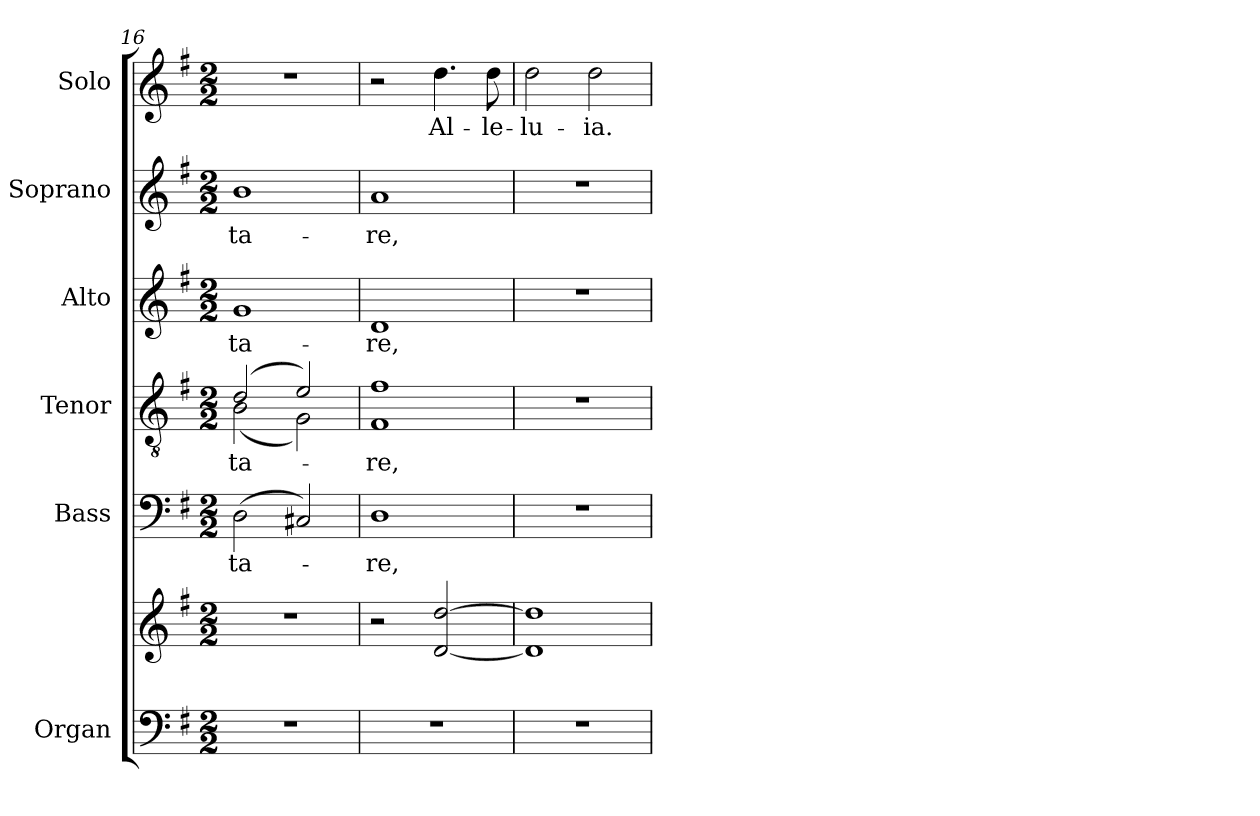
**kern	**kern	**kern	**text	**kern	**text	**kern	**text	**kern	**text	**kern	**text
*part6	*part6	*part5	*part5	*part4	*part4	*part3	*part3	*part2	*part2	*part1	*part1
*staff7	*staff6	*staff5	*staff5	*staff4	*staff4	*staff3	*staff3	*staff2	*staff2	*staff1	*staff1
*I"Organ	*	*I"Bass	*	*I"Tenor	*	*I"Alto	*	*I"Soprano	*	*I"Solo	*
*I'Org.	*	*I'B.	*	*I'T.	*	*I'A.	*	*I'S.	*	*I'Solo	*
*clefF4	*clefG2	*clefF4	*	*clefGv2	*	*clefG2	*	*clefG2	*	*clefG2	*
*	*	*	*	*ITrd7c12	*	*	*	*	*	*	*
*k[f#]	*k[f#]	*k[f#]	*	*k[f#]	*	*k[f#]	*	*k[f#]	*	*k[f#]	*
*G:	*G:	*G:	*	*G:	*	*G:	*	*G:	*	*G:	*
*M2/2	*M2/2	*M2/2	*	*M2/2	*	*M2/2	*	*M2/2	*	*M2/2	*
=16	=16	=16	=16	=16	=16	=16	=16	=16	=16	=16	=16
!	!	!	!LO:LY:b:color=#000000	!	!	!	!	!	!	!	!
!	!	!	!	!	!LO:LY:b:color=#000000	!	!	!	!	!	!
*	*	*	*	*^	*	*	*	*	*	*	*
!	!	!	!	!	!	!	!	!LO:LY:b:color=#000000	!	!	!	!
!	!	!	!	!	!	!	!	!	!	!LO:LY:b:color=#000000	!	!
1r	1r	(2Di\	-ta-	(2Di/	(2BBi\	-ta-	1gi	-ta-	1bi	-ta-	1r	.
.	.	2C#Xi/)	.	2Ei/)	2GGi\)	.	.	.	.	.	.	.
=17	=17	=17	=17	=17	=17	=17	=17	=17	=17	=17	=17	=17
!	!	!	!LO:LY:b:color=#000000	!	!	!	!	!	!	!	!	!
!	!	!	!	!	!	!LO:LY:b:color=#000000	!	!	!	!	!	!
!	!	!	!	!	!	!	!	!LO:LY:b:color=#000000	!	!	!	!
!	!	!	!	!	!	!	!	!	!	!LO:LY:b:color=#000000	!	!
!	!	!	!	!	!	!	!	!	!	!	!	!LO:LY:a:color=#000000
1r	2r	1Di	-re,	1F#i	1FF#i	-re,	1di	-re,	1ai	-re,	2r	Semi-Chorus
!	!	!	!	!	!	!	!	!	!	!	!	!LO:LY:b:color=#000000
.	[<2di/ [>2ddi	.	.	.	.	.	.	.	.	.	4.ddi\	Al-
!	!	!	!	!	!	!	!	!	!	!	!	!LO:LY:b:color=#000000
.	.	.	.	.	.	.	.	.	.	.	8ddi\	-le-
*	*	*	*	*v	*v	*	*	*	*	*	*	*
=18	=18	=18	=18	=18	=18	=18	=18	=18	=18	=18	=18
!	!	!	!	!	!	!	!	!	!	!	!LO:LY:b:color=#000000
1r	1di] 1ddi]	1r	.	1r	.	1r	.	1r	.	2ddi\	-lu-
!	!	!	!	!	!	!	!	!	!	!	!LO:LY:b:color=#000000
.	.	.	.	.	.	.	.	.	.	2ddi\	-ia.
=	=	=	=	=	=	=	=	=	=	=	=
*-	*-	*-	*-	*-	*-	*-	*-	*-	*-	*-	*-
